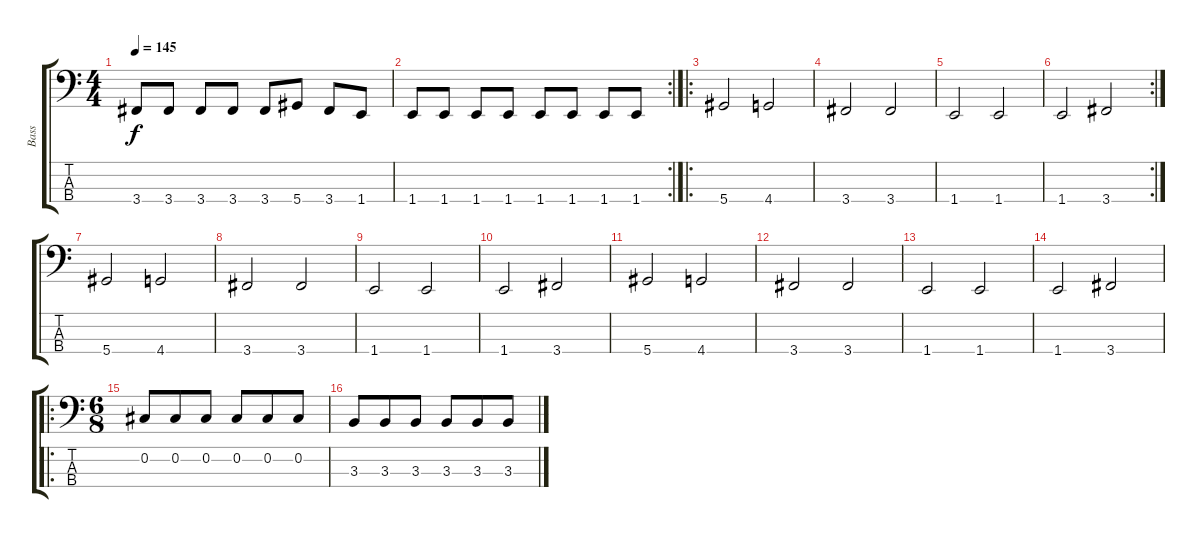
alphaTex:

\track ("Bass" "Bass") {instrument electricbassfinger}
\staff {score tabs}
\tuning (Gb2 Db2 Ab1 Eb1) {hide}
\ts (4 4)
\tempo 145
\clef f4
\ks c
3.4.8{dy f} 3.4.8 3.4.8 3.4.8 3.4.8 5.4.8 3.4.8 1.4.8 |
\rc 2
1.4.8 1.4.8 1.4.8 1.4.8 1.4.8 1.4.8 1.4.8 1.4.8 |
\ro
5.4.2 4.4.2 |
3.4.2 3.4.2 |
1.4.2 1.4.2 |
\rc 2
1.4.2 3.4.2 |
5.4.2 4.4.2 |
3.4.2 3.4.2 |
1.4.2 1.4.2 |
1.4.2 3.4.2 |
5.4.2 4.4.2 |
3.4.2 3.4.2 |
1.4.2 1.4.2 |
1.4.2 3.4.2 |
\ro
\ts (6 8)
0.2.8 0.2.8 0.2.8 0.2.8 0.2.8 0.2.8 |
3.3.8 3.3.8 3.3.8 3.3.8 3.3.8 3.3.8
